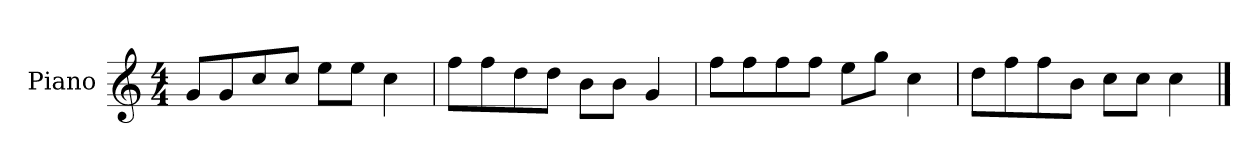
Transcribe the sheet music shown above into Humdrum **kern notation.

**kern
*part1
*staff1
*I"Piano
*I'P-no
*clefG2
*k[]
*M4/4
*MM90
=1
8g/L
8g/
8cc/
8cc/J
8ee\L
8ee\J
4cc\
=2
8ff\L
8ff\
8dd\
8dd\J
8b\L
8b\J
4g/
=3
8ff\L
8ff\
8ff\
8ff\J
8ee\L
8gg\J
4cc\
=4
8dd\L
8ff\
8ff\
8b\J
8cc\L
8cc\J
4cc\
==
*-
